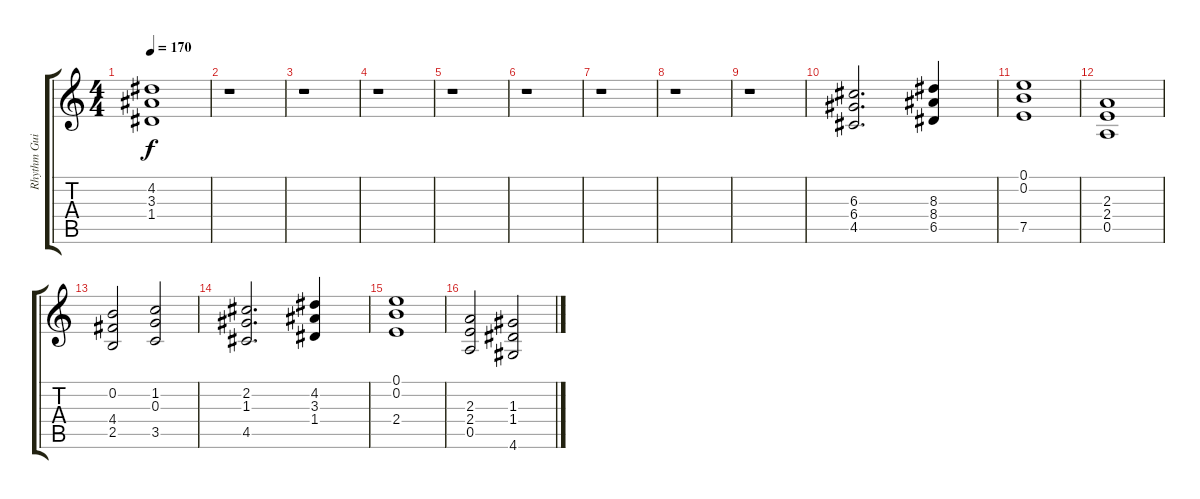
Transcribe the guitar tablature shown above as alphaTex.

\track ("Rhythm Guitar" "Rhythm Gui") {instrument distortionguitar}
\staff {score tabs}
\tuning (E4 B3 G3 D3 A2 E2) {hide}
\ts (4 4)
\tempo 170
\clef g2
\ks c
(4.2 3.3 1.4).1{dy f} |
r.1 |
r.1 |
r.1 |
r.1 |
r.1 |
r.1 |
r.1 |
r.1 |
(6.3 6.4 4.5).2{d volume 8} (8.3 8.4 6.5).4 |
(0.1 0.2 7.5).1 |
(2.3 2.4 0.5).1 |
(0.2 4.4 2.5).2 (1.2 0.3 3.5).2 |
(2.2 1.3 4.5).2{d} (4.2 3.3 1.4).4 |
(0.1 0.2 2.4).1 |
(2.3 2.4 0.5).2 (1.3 1.4 4.6).2
